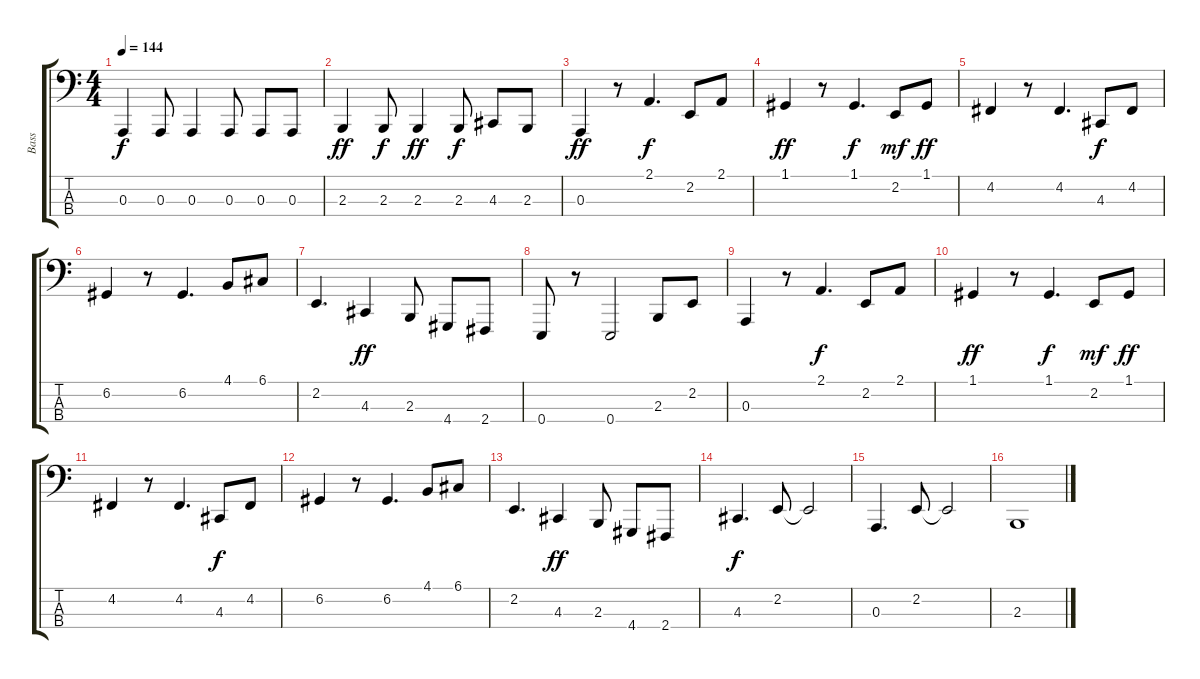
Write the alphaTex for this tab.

\track ("Bass" "Bass") {instrument harmonica}
\staff {score tabs}
\tuning (G2 D2 A1 E1) {hide}
\ts (4 4)
\tempo 144
\clef f4
\ks c
0.3.4{dy f} 0.3.8 0.3.4 0.3.8 0.3.8 0.3.8 |
2.3.4{dy ff} 2.3.8{dy f} 2.3.4{dy ff} 2.3.8{dy f} 4.3.8 2.3.8 |
0.3.4{dy ff} r.8 2.1.4{d dy f} 2.2.8 2.1.8 |
1.1.4{dy ff} r.8 1.1.4{d dy f} 2.2.8{dy mf} 1.1.8{dy ff} |
4.2.4 r.8 4.2.4{d} 4.3.8{dy f} 4.2.8 |
6.2.4 r.8 6.2.4{d} 4.1.8 6.1.8 |
2.2.4{d} 4.3.4{dy ff} 2.3.8 4.4.8 2.4.8 |
0.4.8 r.8 0.4.2 2.3.8 2.2.8 |
0.3.4 r.8 2.1.4{d dy f} 2.2.8 2.1.8 |
1.1.4{dy ff} r.8 1.1.4{d dy f} 2.2.8{dy mf} 1.1.8{dy ff} |
4.2.4 r.8 4.2.4{d} 4.3.8{dy f} 4.2.8 |
6.2.4 r.8 6.2.4{d} 4.1.8 6.1.8 |
2.2.4{d} 4.3.4{dy ff} 2.3.8 4.4.8 2.4.8 |
4.3.4{d dy f} 2.2.8 2.2{t}.2 |
0.3.4{d} 2.2.8 2.2{t}.2 |
2.3.1
